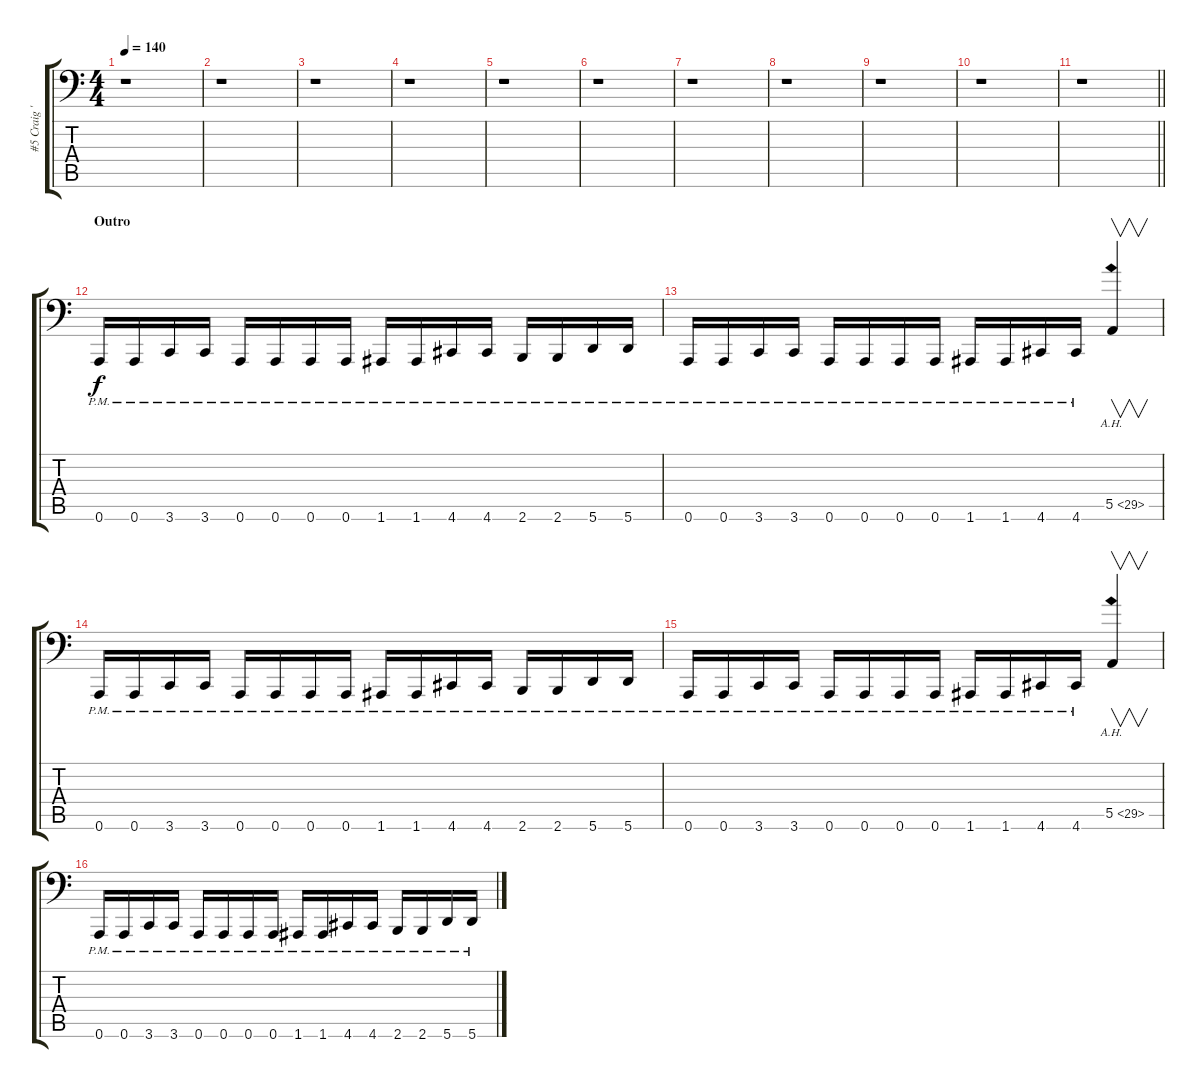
\track ("#5 Craig ''133''" "#5 Craig '") {solo instrument sitar}
\staff {score tabs}
\tuning (B3 Gb3 D3 A2 E2 A1) {hide}
\ts (4 4)
\tempo 140
\clef f4
\ks c
r.1{dy f} |
r.1 |
r.1 |
r.1 |
r.1 |
r.1 |
r.1 |
r.1 |
r.1 |
r.1 |
\barLineRight lightlight
r.1 |
\section ("" "Outro")
0.6{pm}.16 0.6{pm}.16 3.6{pm}.16 3.6{pm}.16 0.6{pm}.16 0.6{pm}.16 0.6{pm}.16 0.6{pm}.16 1.6{pm}.16 1.6{pm}.16 4.6{pm}.16 4.6{pm}.16 2.6{pm}.16 2.6{pm}.16 5.6{pm}.16 5.6{pm}.16 |
0.6{pm}.16 0.6{pm}.16 3.6{pm}.16 3.6{pm}.16 0.6{pm}.16 0.6{pm}.16 0.6{pm}.16 0.6{pm}.16 1.6{pm}.16 1.6{pm}.16 4.6{pm}.16 4.6{pm}.16 5.5{ah 24}.4{v} |
0.6{pm}.16 0.6{pm}.16 3.6{pm}.16 3.6{pm}.16 0.6{pm}.16 0.6{pm}.16 0.6{pm}.16 0.6{pm}.16 1.6{pm}.16 1.6{pm}.16 4.6{pm}.16 4.6{pm}.16 2.6{pm}.16 2.6{pm}.16 5.6{pm}.16 5.6{pm}.16 |
0.6{pm}.16 0.6{pm}.16 3.6{pm}.16 3.6{pm}.16 0.6{pm}.16 0.6{pm}.16 0.6{pm}.16 0.6{pm}.16 1.6{pm}.16 1.6{pm}.16 4.6{pm}.16 4.6{pm}.16 5.5{ah 24}.4{v} |
0.6{pm}.16 0.6{pm}.16 3.6{pm}.16 3.6{pm}.16 0.6{pm}.16 0.6{pm}.16 0.6{pm}.16 0.6{pm}.16 1.6{pm}.16 1.6{pm}.16 4.6{pm}.16 4.6{pm}.16 2.6{pm}.16 2.6{pm}.16 5.6{pm}.16 5.6{pm}.16
